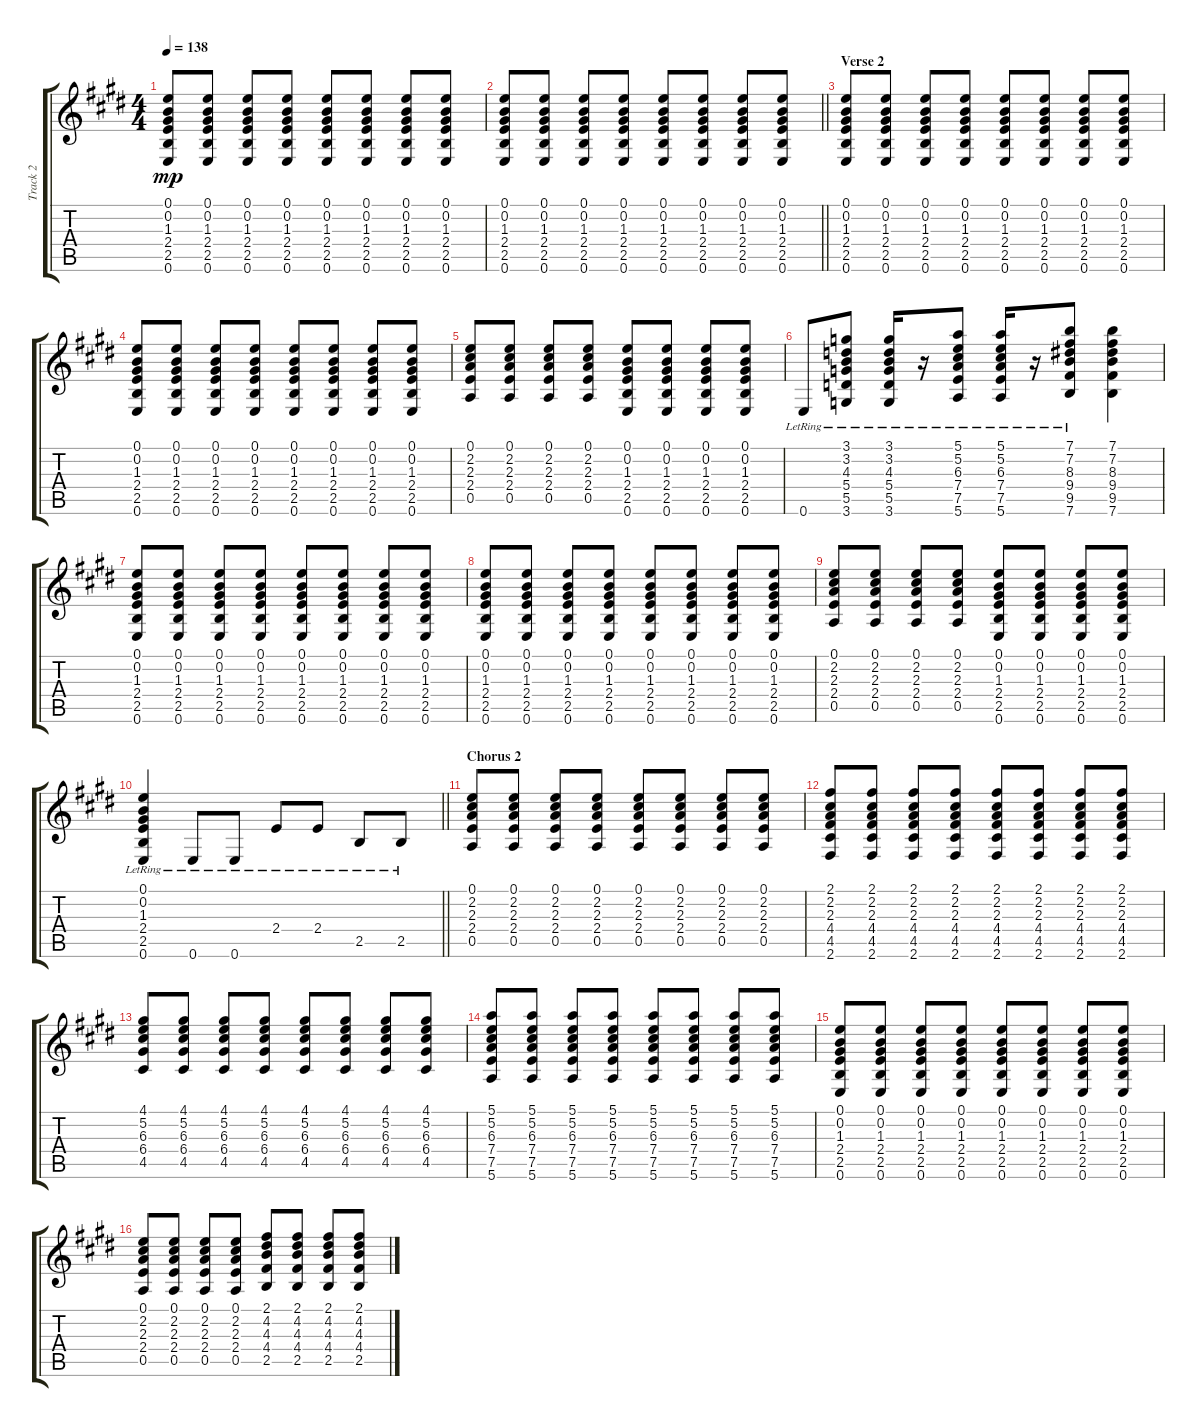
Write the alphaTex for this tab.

\track ("Track 2" "Track 2") {instrument acousticguitarnylon}
\staff {score tabs}
\tuning (E4 B3 G3 D3 A2 E2) {hide}
\ts (4 4)
\tempo 138
\clef g2
\ks e
(0.1 0.2 1.3 2.4 2.5 0.6).8{dy mp} (0.1 0.2 1.3 2.4 2.5 0.6).8 (0.1 0.2 1.3 2.4 2.5 0.6).8 (0.1 0.2 1.3 2.4 2.5 0.6).8 (0.1 0.2 1.3 2.4 2.5 0.6).8 (0.1 0.2 1.3 2.4 2.5 0.6).8 (0.1 0.2 1.3 2.4 2.5 0.6).8 (0.1 0.2 1.3 2.4 2.5 0.6).8 |
\barLineRight lightlight
(0.1 0.2 1.3 2.4 2.5 0.6).8 (0.1 0.2 1.3 2.4 2.5 0.6).8 (0.1 0.2 1.3 2.4 2.5 0.6).8 (0.1 0.2 1.3 2.4 2.5 0.6).8 (0.1 0.2 1.3 2.4 2.5 0.6).8 (0.1 0.2 1.3 2.4 2.5 0.6).8 (0.1 0.2 1.3 2.4 2.5 0.6).8 (0.1 0.2 1.3 2.4 2.5 0.6).8 |
\section ("" "Verse 2")
(0.1 0.2 1.3 2.4 2.5 0.6).8 (0.1 0.2 1.3 2.4 2.5 0.6).8 (0.1 0.2 1.3 2.4 2.5 0.6).8 (0.1 0.2 1.3 2.4 2.5 0.6).8 (0.1 0.2 1.3 2.4 2.5 0.6).8 (0.1 0.2 1.3 2.4 2.5 0.6).8 (0.1 0.2 1.3 2.4 2.5 0.6).8 (0.1 0.2 1.3 2.4 2.5 0.6).8 |
(0.1 0.2 1.3 2.4 2.5 0.6).8 (0.1 0.2 1.3 2.4 2.5 0.6).8 (0.1 0.2 1.3 2.4 2.5 0.6).8 (0.1 0.2 1.3 2.4 2.5 0.6).8 (0.1 0.2 1.3 2.4 2.5 0.6).8 (0.1 0.2 1.3 2.4 2.5 0.6).8 (0.1 0.2 1.3 2.4 2.5 0.6).8 (0.1 0.2 1.3 2.4 2.5 0.6).8 |
(0.1 2.2 2.3 2.4 0.5).8 (0.1 2.2 2.3 2.4 0.5).8 (0.1 2.2 2.3 2.4 0.5).8 (0.1 2.2 2.3 2.4 0.5).8 (0.1 0.2 1.3 2.4 2.5 0.6).8 (0.1 0.2 1.3 2.4 2.5 0.6).8 (0.1 0.2 1.3 2.4 2.5 0.6).8 (0.1 0.2 1.3 2.4 2.5 0.6).8 |
0.6{lr}.8 (3.1{lr} 3.2{lr} 4.3{lr} 5.4{lr} 5.5{lr} 3.6{lr}).8 (3.1{lr} 3.2{lr} 4.3{lr} 5.4{lr} 5.5{lr} 3.6{lr}).16 r.16 (5.1{lr} 5.2{lr} 6.3{lr} 7.4{lr} 7.5{lr} 5.6{lr}).8 (5.1{lr} 5.2{lr} 6.3{lr} 7.4{lr} 7.5{lr} 5.6{lr}).16 r.16 (7.1{lr} 7.2{lr} 8.3{lr} 9.4{lr} 9.5{lr} 7.6{lr}).8 (7.1 7.2 8.3 9.4 9.5 7.6).4 |
(0.1 0.2 1.3 2.4 2.5 0.6).8 (0.1 0.2 1.3 2.4 2.5 0.6).8 (0.1 0.2 1.3 2.4 2.5 0.6).8 (0.1 0.2 1.3 2.4 2.5 0.6).8 (0.1 0.2 1.3 2.4 2.5 0.6).8 (0.1 0.2 1.3 2.4 2.5 0.6).8 (0.1 0.2 1.3 2.4 2.5 0.6).8 (0.1 0.2 1.3 2.4 2.5 0.6).8 |
(0.1 0.2 1.3 2.4 2.5 0.6).8 (0.1 0.2 1.3 2.4 2.5 0.6).8 (0.1 0.2 1.3 2.4 2.5 0.6).8 (0.1 0.2 1.3 2.4 2.5 0.6).8 (0.1 0.2 1.3 2.4 2.5 0.6).8 (0.1 0.2 1.3 2.4 2.5 0.6).8 (0.1 0.2 1.3 2.4 2.5 0.6).8 (0.1 0.2 1.3 2.4 2.5 0.6).8 |
(0.1 2.2 2.3 2.4 0.5).8 (0.1 2.2 2.3 2.4 0.5).8 (0.1 2.2 2.3 2.4 0.5).8 (0.1 2.2 2.3 2.4 0.5).8 (0.1 0.2 1.3 2.4 2.5 0.6).8 (0.1 0.2 1.3 2.4 2.5 0.6).8 (0.1 0.2 1.3 2.4 2.5 0.6).8 (0.1 0.2 1.3 2.4 2.5 0.6).8 |
\barLineRight lightlight
(0.1{lr} 0.2{lr} 1.3{lr} 2.4{lr} 2.5{lr} 0.6{lr}).4 0.6{lr}.8 0.6{lr}.8 2.4{lr}.8 2.4{lr}.8 2.5{lr}.8 2.5{lr}.8 |
\section ("" "Chorus 2")
(0.1 2.2 2.3 2.4 0.5).8 (0.1 2.2 2.3 2.4 0.5).8 (0.1 2.2 2.3 2.4 0.5).8 (0.1 2.2 2.3 2.4 0.5).8 (0.1 2.2 2.3 2.4 0.5).8 (0.1 2.2 2.3 2.4 0.5).8 (0.1 2.2 2.3 2.4 0.5).8 (0.1 2.2 2.3 2.4 0.5).8 |
(2.1 2.2 2.3 4.4 4.5 2.6).8 (2.1 2.2 2.3 4.4 4.5 2.6).8 (2.1 2.2 2.3 4.4 4.5 2.6).8 (2.1 2.2 2.3 4.4 4.5 2.6).8 (2.1 2.2 2.3 4.4 4.5 2.6).8 (2.1 2.2 2.3 4.4 4.5 2.6).8 (2.1 2.2 2.3 4.4 4.5 2.6).8 (2.1 2.2 2.3 4.4 4.5 2.6).8 |
(4.1 5.2 6.3 6.4 4.5).8 (4.1 5.2 6.3 6.4 4.5).8 (4.1 5.2 6.3 6.4 4.5).8 (4.1 5.2 6.3 6.4 4.5).8 (4.1 5.2 6.3 6.4 4.5).8 (4.1 5.2 6.3 6.4 4.5).8 (4.1 5.2 6.3 6.4 4.5).8 (4.1 5.2 6.3 6.4 4.5).8 |
(5.1 5.2 6.3 7.4 7.5 5.6).8 (5.1 5.2 6.3 7.4 7.5 5.6).8 (5.1 5.2 6.3 7.4 7.5 5.6).8 (5.1 5.2 6.3 7.4 7.5 5.6).8 (5.1 5.2 6.3 7.4 7.5 5.6).8 (5.1 5.2 6.3 7.4 7.5 5.6).8 (5.1 5.2 6.3 7.4 7.5 5.6).8 (5.1 5.2 6.3 7.4 7.5 5.6).8 |
(0.1 0.2 1.3 2.4 2.5 0.6).8 (0.1 0.2 1.3 2.4 2.5 0.6).8 (0.1 0.2 1.3 2.4 2.5 0.6).8 (0.1 0.2 1.3 2.4 2.5 0.6).8 (0.1 0.2 1.3 2.4 2.5 0.6).8 (0.1 0.2 1.3 2.4 2.5 0.6).8 (0.1 0.2 1.3 2.4 2.5 0.6).8 (0.1 0.2 1.3 2.4 2.5 0.6).8 |
(0.1 2.2 2.3 2.4 0.5).8 (0.1 2.2 2.3 2.4 0.5).8 (0.1 2.2 2.3 2.4 0.5).8 (0.1 2.2 2.3 2.4 0.5).8 (2.1 4.2 4.3 4.4 2.5).8 (2.1 4.2 4.3 4.4 2.5).8 (2.1 4.2 4.3 4.4 2.5).8 (2.1 4.2 4.3 4.4 2.5).8
